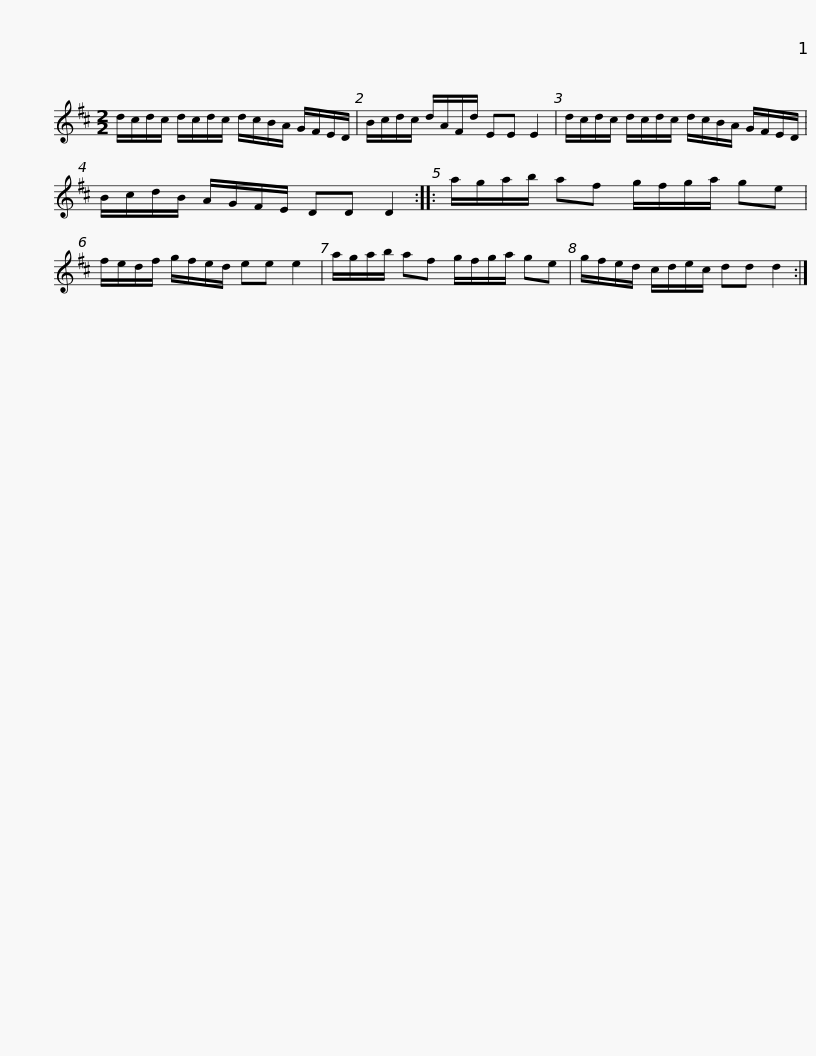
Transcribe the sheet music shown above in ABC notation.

X:1
L:1/8
M:2/2
I:linebreak $
K:D
V:1 treble
V:1
 d/c/d/c/ d/c/d/c/ d/c/B/A/ G/F/E/D/ | B/c/d/c/ d/A/F/d/ EE E2 | d/c/d/c/ d/c/d/c/ d/c/B/A/ G/F/E/D/ |$ B/c/d/B/ A/G/F/E/ DD D2 :: a/g/a/b/ af g/f/g/a/ ge | %5
 f/e/d/f/ g/f/e/d/ ee e2 |$ a/g/a/b/ af g/f/g/a/ ge | g/f/e/d/ c/d/e/c/ dd d2 :| %8
